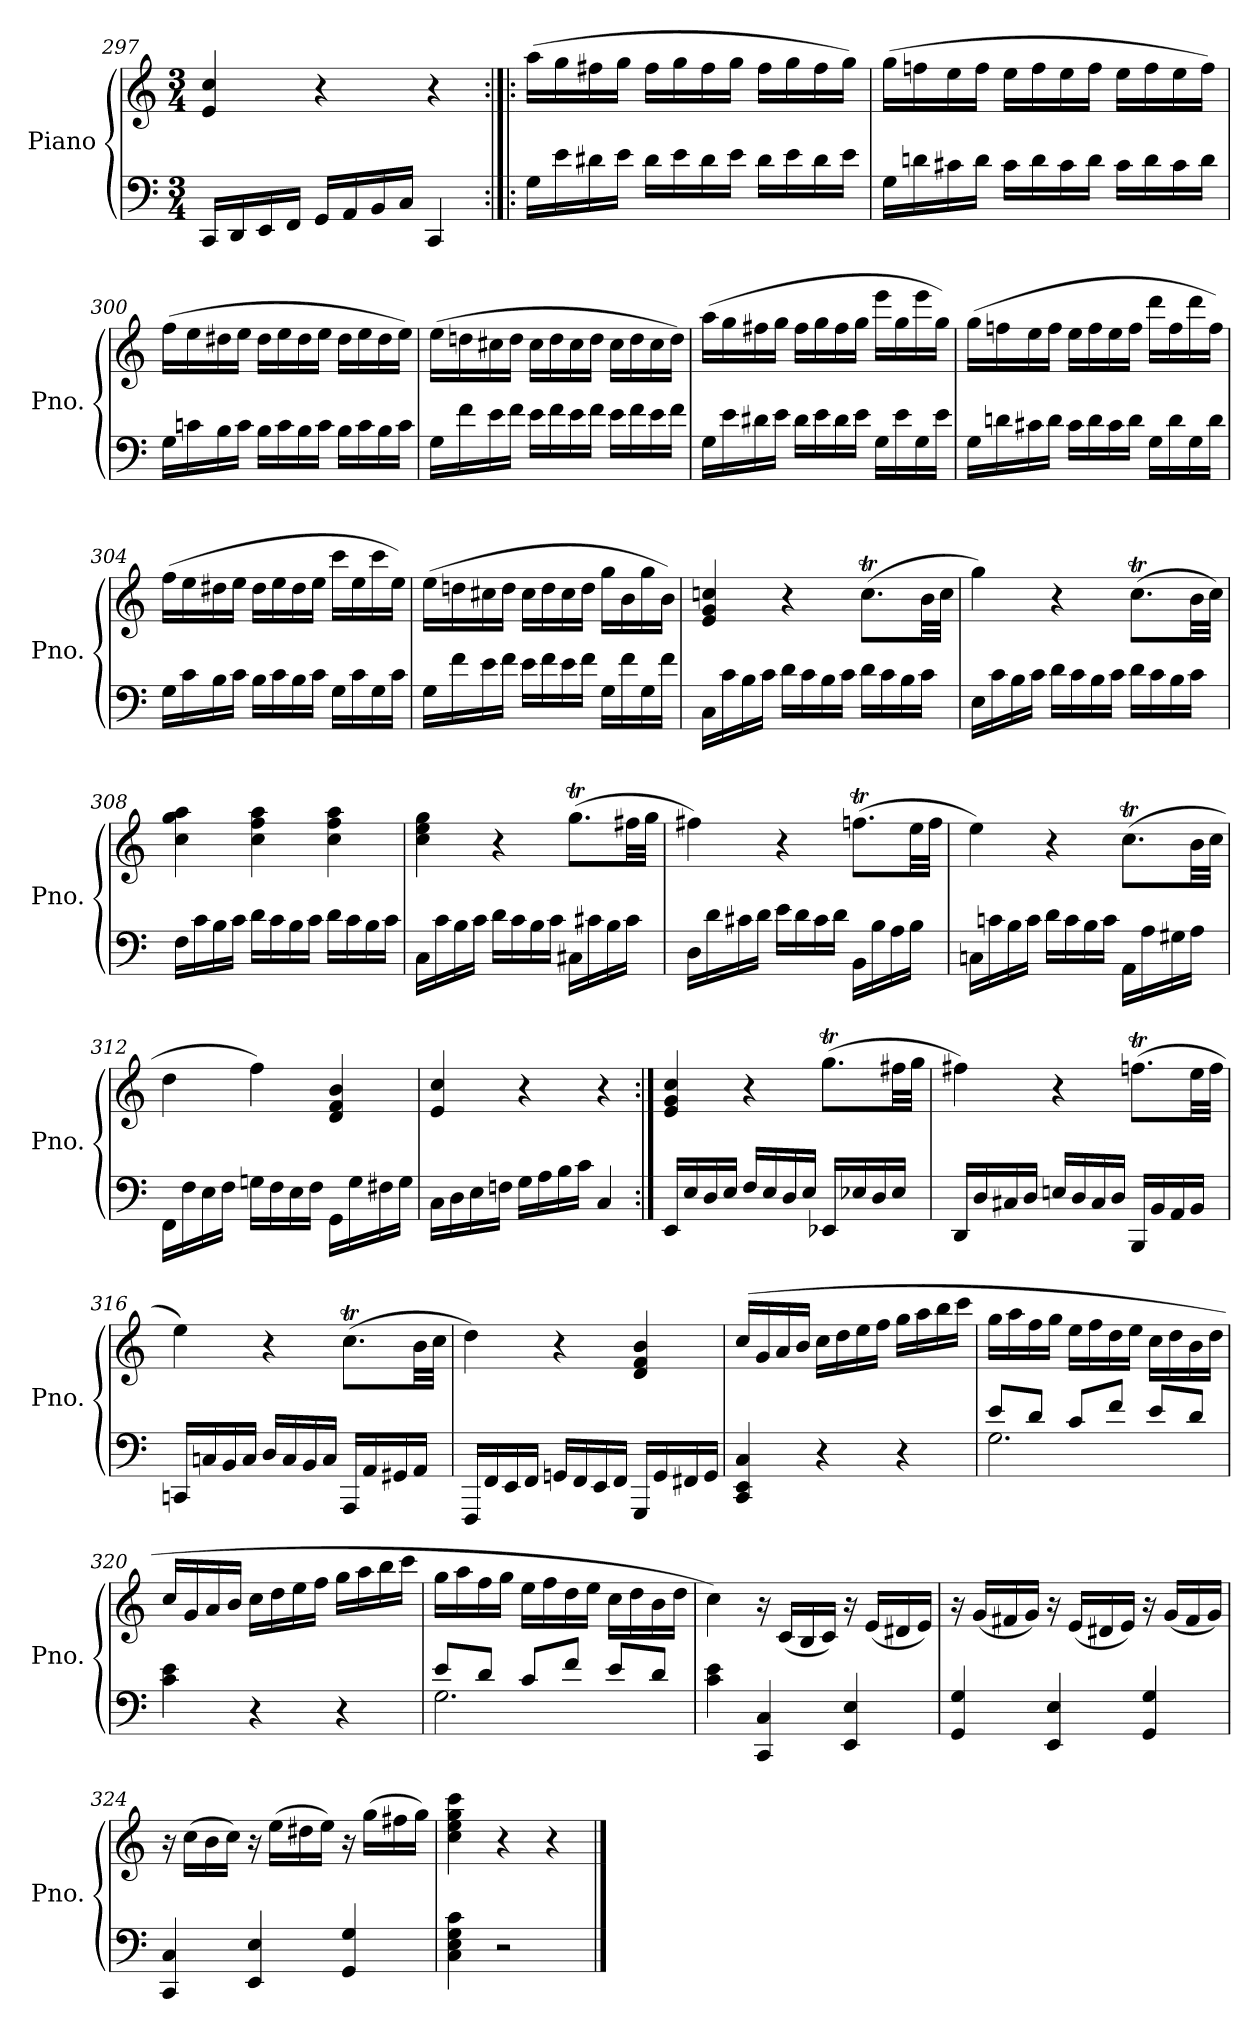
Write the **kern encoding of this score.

**kern	**kern
*part1	*part1
*staff2	*staff1
*I"Piano	*
*I'Pno.	*
*clefF4	*clefG2
*k[]	*k[]
*M3/4	*M3/4
=297	=297
16CC/LL	4e/ 4cc/
16DD/	.
16EE/	.
16FF/JJ	.
16GG/LL	4r
16AA/	.
16BB/	.
16C/JJ	.
4CC/	4r
!!LO:LB:g=z
=298:|!|:	=298:|!|:
16G\LL	(>16aa\LL
16e\	16gg\
16d#X\	16ff#X\
16e\JJ	16gg\JJ
16d#\LL	16ff#\LL
16e\	16gg\
16d#\	16ff#\
16e\JJ	16gg\JJ
16d#\LL	16ff#\LL
16e\	16gg\
16d#\	16ff#\
16e\JJ	16gg\JJ)
=299	=299
16G\LL	(>16gg\LL
16dn\	16ffn\
16c#X\	16ee\
16d\JJ	16ff\JJ
16c#\LL	16ee\LL
16d\	16ff\
16c#\	16ee\
16d\JJ	16ff\JJ
16c#\LL	16ee\LL
16d\	16ff\
16c#\	16ee\
16d\JJ	16ff\JJ)
=300	=300
16G\LL	(>16ff\LL
16cn\	16ee\
16B\	16dd#X\
16c\JJ	16ee\JJ
16B\LL	16dd#\LL
16c\	16ee\
16B\	16dd#\
16c\JJ	16ee\JJ
16B\LL	16dd#\LL
16c\	16ee\
16B\	16dd#\
16c\JJ	16ee\JJ)
!!LO:PB:g=z
=301	=301
16G\LL	(>16ee\LL
16f\	16ddn\
16e\	16cc#X\
16f\JJ	16dd\JJ
16e\LL	16cc#\LL
16f\	16dd\
16e\	16cc#\
16f\JJ	16dd\JJ
16e\LL	16cc#\LL
16f\	16dd\
16e\	16cc#\
16f\JJ	16dd\JJ)
=302	=302
16G\LL	(>16aa\LL
16e\	16gg\
16d#X\	16ff#X\
16e\JJ	16gg\JJ
16d#\LL	16ff#\LL
16e\	16gg\
16d#\	16ff#\
16e\JJ	16gg\JJ
16G\LL	16eee\LL
16e\	16gg\
16G\	16eee\
16e\JJ	16gg\JJ)
=303	=303
16G\LL	(>16gg\LL
16dn\	16ffn\
16c#X\	16ee\
16d\JJ	16ff\JJ
16c#\LL	16ee\LL
16d\	16ff\
16c#\	16ee\
16d\JJ	16ff\JJ
16G\LL	16ddd\LL
16d\	16ff\
16G\	16ddd\
16d\JJ	16ff\JJ)
!!LO:LB:g=z
=304	=304
16G\LL	(>16ff\LL
16c\	16ee\
16B\	16dd#X\
16c\JJ	16ee\JJ
16B\LL	16dd#\LL
16c\	16ee\
16B\	16dd#\
16c\JJ	16ee\JJ
16G\LL	16ccc\LL
16c\	16ee\
16G\	16ccc\
16c\JJ	16ee\JJ)
=305	=305
16G\LL	(>16ee\LL
16f\	16ddn\
16e\	16cc#X\
16f\JJ	16dd\JJ
16e\LL	16cc#\LL
16f\	16dd\
16e\	16cc#\
16f\JJ	16dd\JJ
16G\LL	16gg\LL
16f\	16b\
16G\	16gg\
16f\JJ	16b\JJ)
=306	=306
16C\LL	4e/ 4g/ 4ccn/
16c\	.
16B\	.
16c\JJ	.
16d\LL	4r
16c\	.
16B\	.
16c\JJ	.
16d\LL	(>8.ccT\L
16c\	.
16B\	.
16c\JJ	32b\LL
.	32cc\JJJ
!!LO:LB:g=z
=307	=307
16E\LL	4gg\)
16c\	.
16B\	.
16c\JJ	.
16d\LL	4r
16c\	.
16B\	.
16c\JJ	.
16d\LL	(>8.ccT\L
16c\	.
16B\	.
16c\JJ	32b\LL
.	32cc\JJJ)
=308	=308
16F\LL	4cc\ 4gg\ 4aa\
16c\	.
16B\	.
16c\JJ	.
16d\LL	4cc\ 4ff\ 4aa\
16c\	.
16B\	.
16c\JJ	.
16d\LL	4cc\ 4ff\ 4aa\
16c\	.
16B\	.
16c\JJ	.
=309	=309
16C\LL	4cc\ 4ee\ 4gg\
16c\	.
16B\	.
16c\JJ	.
16d\LL	4r
16c\	.
16B\	.
16c\JJ	.
16C#X\LL	(>8.ggT\L
16c#X\	.
16B\	.
16c#\JJ	32ff#X\LL
.	32gg\JJJ
!!LO:LB:g=z
=310	=310
16D\LL	4ff#X\)
16d\	.
16c#X\	.
16d\JJ	.
16e\LL	4r
16d\	.
16c#\	.
16d\JJ	.
16BB\LL	(>8.ffnT\L
16B\	.
16A\	.
16B\JJ	32ee\LL
.	32ff\JJJ
=311	=311
16Cn\LL	4ee\)
16cn\	.
16B\	.
16c\JJ	.
16d\LL	4r
16c\	.
16B\	.
16c\JJ	.
16AA\LL	(>8.ccT\L
16A\	.
16G#X\	.
16A\JJ	32b\LL
.	32cc\JJJ
=312	=312
16FF\LL	4dd\
16F\	.
16E\	.
16F\JJ	.
16Gn\LL	4ff\)
16F\	.
16E\	.
16F\JJ	.
16GG\LL	4d/ 4f/ 4b/
16G\	.
16F#X\	.
16G\JJ	.
=313	=313
16C\LL	4e/ 4cc/
16D\	.
16E\	.
16Fn\JJ	.
16G\LL	4r
16A\	.
16B\	.
16c\JJ	.
4C/	4r
!!LO:LB:g=z
=314:|!	=314:|!
16EE/LL	4e/ 4g/ 4cc/
16E/	.
16D/	.
16E/JJ	.
16F/LL	4r
16E/	.
16D/	.
16E/JJ	.
16EE-X/LL	(>8.ggT\L
16E-X/	.
16D/	.
16E-/JJ	32ff#X\LL
.	32gg\JJJ
=315	=315
16DD/LL	4ff#X\)
16D/	.
16C#X/	.
16D/JJ	.
16En/LL	4r
16D/	.
16C#/	.
16D/JJ	.
16BBB/LL	(>8.ffnT\L
16BB/	.
16AA/	.
16BB/JJ	32ee\LL
.	32ff\JJJ
=316	=316
16CCn/LL	4ee\)
16Cn/	.
16BB/	.
16C/JJ	.
16D/LL	4r
16C/	.
16BB/	.
16C/JJ	.
16AAA/LL	(>8.ccT\L
16AA/	.
16GG#X/	.
16AA/JJ	32b\LL
.	32cc\JJJ
=317	=317
16FFF/LL	4dd\)
16FF/	.
16EE/	.
16FF/JJ	.
16GGn/LL	4r
16FF/	.
16EE/	.
16FF/JJ	.
16GGG/LL	4d/ 4f/ 4b/
16GG/	.
16FF#X/	.
16GG/JJ	.
!!LO:PB:g=z
=318	=318
4CC/ 4EE/ 4C/	(>16cc/LL
.	16g/
.	16a/
.	16b/JJ
4r	16cc\LL
.	16dd\
.	16ee\
.	16ff\JJ
4r	16gg\LL
.	16aa\
.	16bb\
.	16ccc\JJ
=319	=319
*^	*
8e/L	2.G\	16gg\LL
.	.	16aa\
8d/J	.	16ff\
.	.	16gg\JJ
8c/L	.	16ee\LL
.	.	16ff\
8f/J	.	16dd\
.	.	16ee\JJ
8e/L	.	16cc\LL
.	.	16dd\
8d/J	.	16b\
.	.	16dd\JJ
*v	*v	*
=320	=320
4c\ 4e\	16cc/LL
.	16g/
.	16a/
.	16b/JJ
4r	16cc\LL
.	16dd\
.	16ee\
.	16ff\JJ
4r	16gg\LL
.	16aa\
.	16bb\
.	16ccc\JJ
=321	=321
*^	*
8e/L	2.G\	16gg\LL
.	.	16aa\
8d/J	.	16ff\
.	.	16gg\JJ
8c/L	.	16ee\LL
.	.	16ff\
8f/J	.	16dd\
.	.	16ee\JJ
8e/L	.	16cc\LL
.	.	16dd\
8d/J	.	16b\
.	.	16dd\JJ
*v	*v	*
!!LO:LB:g=z
=322	=322
4c\ 4e\	4cc\)
4CC/ 4C/	16r
.	(<16c/LL
.	16B/
.	16c/JJ)
4EE/ 4E/	16r
.	(<16e/LL
.	16d#X/
.	16e/JJ)
=323	=323
4GG/ 4G/	16r
.	(<16g/LL
.	16f#X/
.	16g/JJ)
4EE/ 4E/	16r
.	(<16e/LL
.	16d#X/
.	16e/JJ)
4GG/ 4G/	16r
.	(<16g/LL
.	16f#/
.	16g/JJ)
=324	=324
4CC/ 4C/	16r
.	(>16cc\LL
.	16b\
.	16cc\JJ)
4EE/ 4E/	16r
.	(>16ee\LL
.	16dd#X\
.	16ee\JJ)
4GG/ 4G/	16r
.	(>16gg\LL
.	16ff#X\
.	16gg\JJ)
=325	=325
4C\ 4E\ 4G\ 4c\	4cc\ 4ee\ 4gg\ 4ccc\
2r	4r
.	4r
==	==
*-	*-
